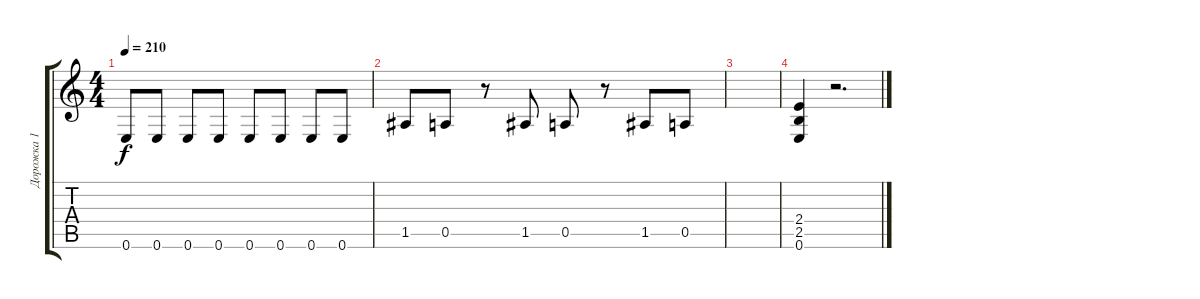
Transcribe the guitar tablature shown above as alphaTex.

\track ("Дорожка 1" "Дорожка 1") {instrument distortionguitar}
\staff {score tabs}
\tuning (E4 B3 G3 D3 A2 E2) {hide}
\ts (4 4)
\tempo 210
\clef g2
\ks c
0.6.8{dy f} 0.6.8 0.6.8 0.6.8 0.6.8 0.6.8 0.6.8 0.6.8 |
1.5.8 0.5.8 r.8 1.5.8 0.5.8 r.8 1.5.8 0.5.8 |
|
(2.4 2.5 0.6).4 r.2{d}
